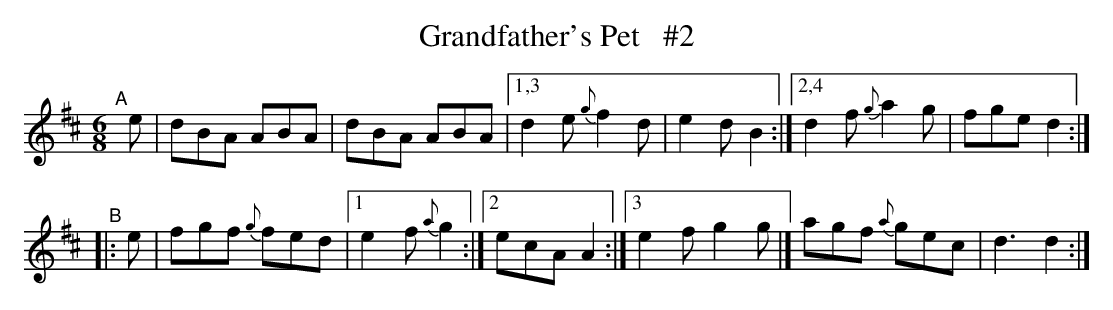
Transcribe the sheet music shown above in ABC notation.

X:1
T: Grandfather's Pet   #2
M: 6/8
L: 1/8
K: D
"^A"\
[|]e | dBA ABA | dBA ABA |[1,3 d2e {g}f2d | e2d B2 :|[2,4 d2f {g}a2g | fge d2 :|
"^B"\
|: e | fgf {g}fed |[1 e2f {a}g2 :|[2 ecA A2 :|[3 e2f g2g |] agf {a}gec | d3 d2 :|
